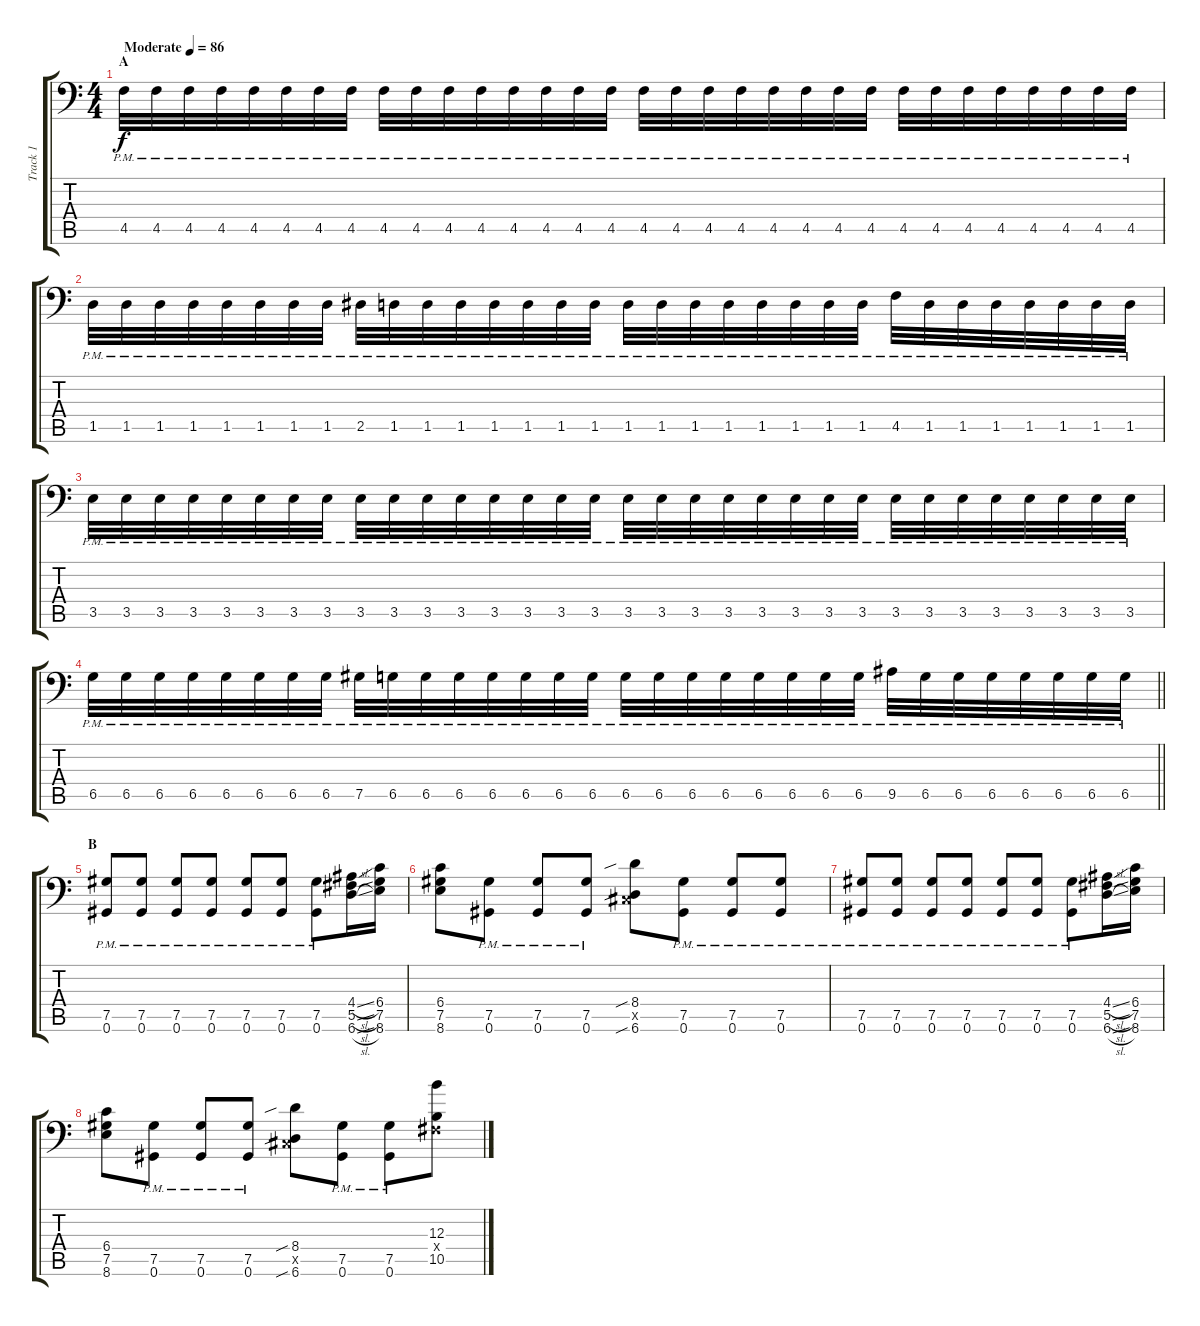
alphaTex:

\track ("Track 1" "Track 1") {instrument distortionguitar}
\staff {score tabs}
\tuning (Ab3 Eb3 B2 Gb2 Db2 Ab1) {hide}
\ts (4 4)
\section ("" "A")
\tempo (86 "Moderate")
\clef f4
\ks c
4.5{pm}.32{dy f instrument distortionguitar} 4.5{pm}.32 4.5{pm}.32 4.5{pm}.32 4.5{pm}.32 4.5{pm}.32 4.5{pm}.32 4.5{pm}.32 4.5{pm}.32 4.5{pm}.32 4.5{pm}.32 4.5{pm}.32 4.5{pm}.32 4.5{pm}.32 4.5{pm}.32 4.5{pm}.32 4.5{pm}.32 4.5{pm}.32 4.5{pm}.32 4.5{pm}.32 4.5{pm}.32 4.5{pm}.32 4.5{pm}.32 4.5{pm}.32 4.5{pm}.32 4.5{pm}.32 4.5{pm}.32 4.5{pm}.32 4.5{pm}.32 4.5{pm}.32 4.5{pm}.32 4.5{pm}.32 |
1.5{pm}.32 1.5{pm}.32 1.5{pm}.32 1.5{pm}.32 1.5{pm}.32 1.5{pm}.32 1.5{pm}.32 1.5{pm}.32 2.5{pm}.32 1.5{pm}.32 1.5{pm}.32 1.5{pm}.32 1.5{pm}.32 1.5{pm}.32 1.5{pm}.32 1.5{pm}.32 1.5{pm}.32 1.5{pm}.32 1.5{pm}.32 1.5{pm}.32 1.5{pm}.32 1.5{pm}.32 1.5{pm}.32 1.5{pm}.32 4.5{pm}.32 1.5{pm}.32 1.5{pm}.32 1.5{pm}.32 1.5{pm}.32 1.5{pm}.32 1.5{pm}.32 1.5{pm}.32 |
3.5{pm}.32 3.5{pm}.32 3.5{pm}.32 3.5{pm}.32 3.5{pm}.32 3.5{pm}.32 3.5{pm}.32 3.5{pm}.32 3.5{pm}.32 3.5{pm}.32 3.5{pm}.32 3.5{pm}.32 3.5{pm}.32 3.5{pm}.32 3.5{pm}.32 3.5{pm}.32 3.5{pm}.32 3.5{pm}.32 3.5{pm}.32 3.5{pm}.32 3.5{pm}.32 3.5{pm}.32 3.5{pm}.32 3.5{pm}.32 3.5{pm}.32 3.5{pm}.32 3.5{pm}.32 3.5{pm}.32 3.5{pm}.32 3.5{pm}.32 3.5{pm}.32 3.5{pm}.32 |
\barLineRight lightlight
6.5{pm}.32 6.5{pm}.32 6.5{pm}.32 6.5{pm}.32 6.5{pm}.32 6.5{pm}.32 6.5{pm}.32 6.5{pm}.32 7.5{pm}.32 6.5{pm}.32 6.5{pm}.32 6.5{pm}.32 6.5{pm}.32 6.5{pm}.32 6.5{pm}.32 6.5{pm}.32 6.5{pm}.32 6.5{pm}.32 6.5{pm}.32 6.5{pm}.32 6.5{pm}.32 6.5{pm}.32 6.5{pm}.32 6.5{pm}.32 9.5{pm}.32 6.5{pm}.32 6.5{pm}.32 6.5{pm}.32 6.5{pm}.32 6.5{pm}.32 6.5{pm}.32 6.5{pm}.32 |
\section ("" "B")
(7.5{pm} 0.6{pm}).8 (7.5{pm} 0.6{pm}).8 (7.5{pm} 0.6{pm}).8 (7.5{pm} 0.6{pm}).8 (7.5{pm} 0.6{pm}).8 (7.5{pm} 0.6{pm}).8 (7.5{pm} 0.6{pm}).8 (4.4{sl} 5.5{sl} 6.6{sl}).16 (6.4 7.5 8.6).16 |
(6.4 7.5 8.6).8 (7.5{pm} 0.6{pm}).8 (7.5{pm} 0.6{pm}).8 (7.5{pm} 0.6{pm}).8 (8.4{sib} 0.5{x} 6.6{sib}).8 (7.5{pm} 0.6{pm}).8 (7.5{pm} 0.6{pm}).8 (7.5{pm} 0.6{pm}).8 |
(7.5{pm} 0.6{pm}).8 (7.5{pm} 0.6{pm}).8 (7.5{pm} 0.6{pm}).8 (7.5{pm} 0.6{pm}).8 (7.5{pm} 0.6{pm}).8 (7.5{pm} 0.6{pm}).8 (7.5{pm} 0.6{pm}).8 (4.4{sl} 5.5{sl} 6.6{sl}).16 (6.4 7.5 8.6).16 |
(6.4 7.5 8.6).8 (7.5{pm} 0.6{pm}).8 (7.5{pm} 0.6{pm}).8 (7.5{pm} 0.6{pm}).8 (8.4{sib} 0.5{x} 6.6{sib}).8 (7.5{pm} 0.6{pm}).8 (7.5{pm} 0.6{pm}).8 (12.3 0.4{x} 10.5).8
